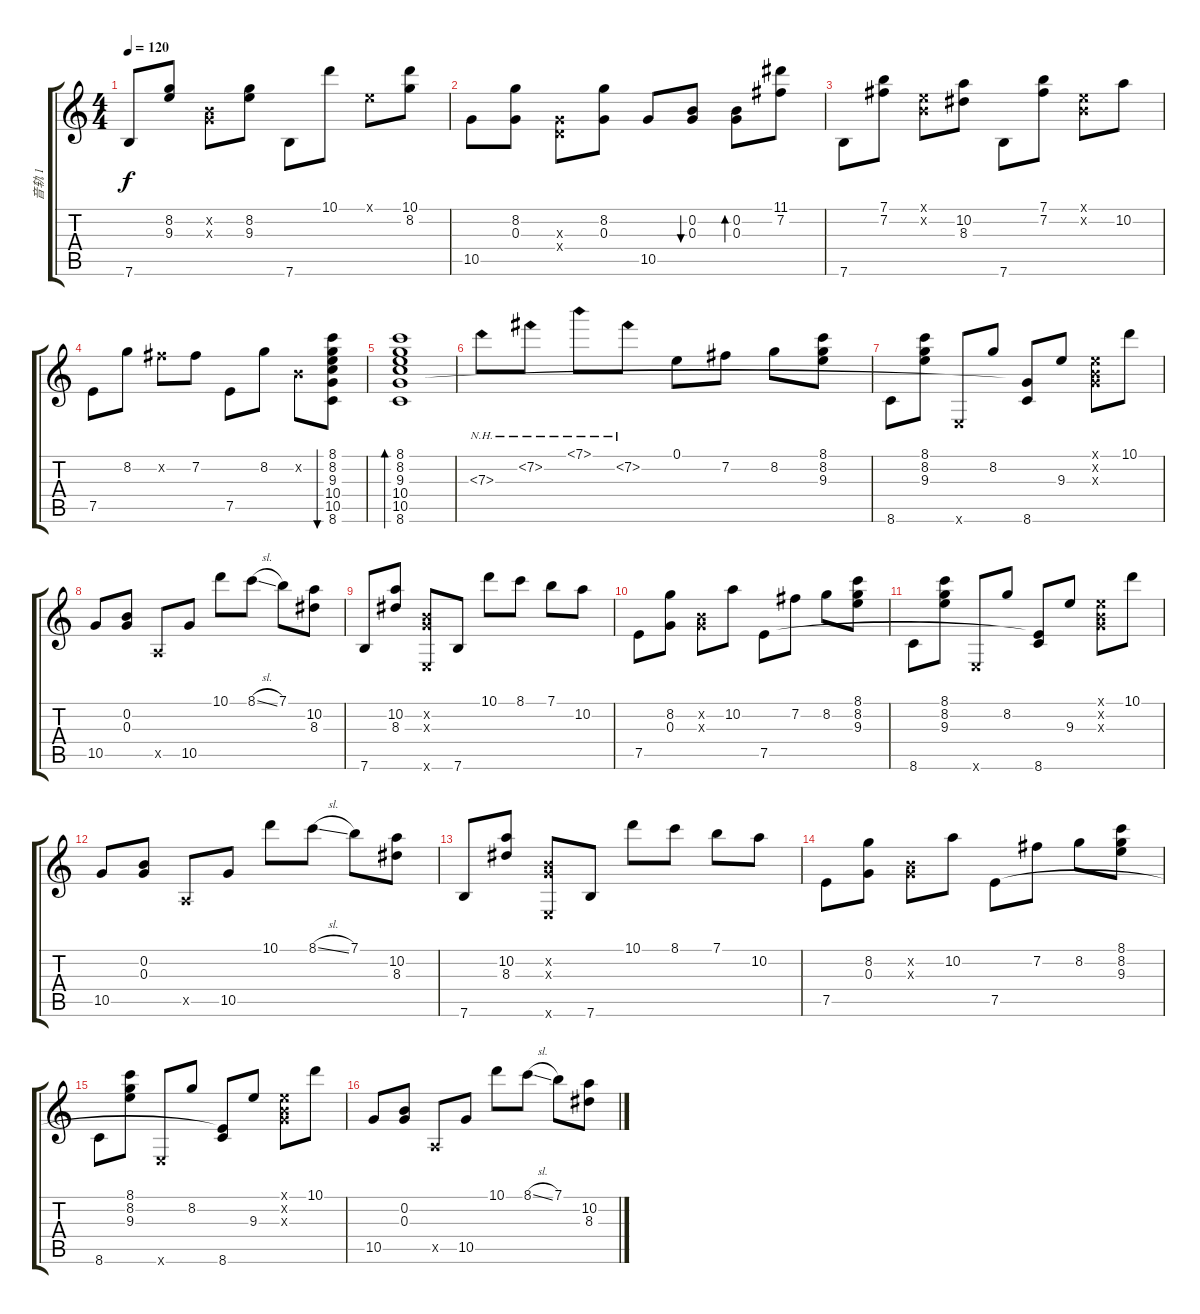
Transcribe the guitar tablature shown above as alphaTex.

\track ("音轨 1" "音轨 1") {instrument acousticguitarsteel}
\staff {score tabs}
\tuning (E4 B3 G3 D3 A2 E2) {hide}
\ts (4 4)
\tempo 120
\clef g2
\ks c
7.6.8{dy f} (8.2 9.3).8 (0.2{x} 0.3{x}).8 (8.2 9.3).8 7.6.8 10.1.8 0.1{x}.8 (10.1 8.2).8 |
10.5.8 (8.2 0.3).8 (0.3{x} 0.4{x}).8 (8.2 0.3).8 10.5.8 (0.2 0.3).8{bu 120} (0.2 0.3).8{bd 120} (11.1 7.2).8 |
7.6.8 (7.1 7.2).8 (0.1{x} 0.2{x}).8 (10.2 8.3).8 7.6.8 (7.1 7.2).8 (0.1{x} 0.2{x}).8 10.2.8 |
7.5.8 8.2.8 7.2{x}.8 7.2.8 7.5.8 8.2.8 0.2{x}.8 (8.1 8.2 9.3 10.4 10.5 8.6).8{bu 120} |
(8.1 8.2 9.3 10.4 10.5 8.6).1{bd 120} |
7.3{nh}.8 7.2{nh}.8 7.1{nh}.8 7.2{nh}.8 0.1.8 7.2.8 8.2.8 (8.1 8.2 9.3).8 |
8.6.8 (8.1 8.2 9.3).8 0.6{x}.8 8.2.8 (10.5{t} 8.6).8 9.3.8 (0.1{x} 0.2{x} 0.3{x}).8 10.1.8 |
10.5.8 (0.2 0.3).8 0.5{x}.8 10.5.8 10.1.8 8.1{sl}.8 7.1.8 (10.2 8.3).8 |
7.6.8 (10.2 8.3).8 (0.2{x} 0.3{x} 0.6{x}).8 7.6.8 10.1.8 8.1.8 7.1.8 10.2.8 |
7.5.8 (8.2 0.3).8 (0.2{x} 0.3{x}).8 10.2.8 7.5.8 7.2.8 8.2.8 (8.1 8.2 9.3).8 |
8.6.8 (8.1 8.2 9.3).8 0.6{x}.8 8.2.8 (7.5{t} 8.6).8 9.3.8 (0.1{x} 0.2{x} 0.3{x}).8 10.1.8 |
10.5.8 (0.2 0.3).8 0.5{x}.8 10.5.8 10.1.8 8.1{sl}.8 7.1.8 (10.2 8.3).8 |
7.6.8 (10.2 8.3).8 (0.2{x} 0.3{x} 0.6{x}).8 7.6.8 10.1.8 8.1.8 7.1.8 10.2.8 |
7.5.8 (8.2 0.3).8 (0.2{x} 0.3{x}).8 10.2.8 7.5.8 7.2.8 8.2.8 (8.1 8.2 9.3).8 |
8.6.8 (8.1 8.2 9.3).8 0.6{x}.8 8.2.8 (7.5{t} 8.6).8 9.3.8 (0.1{x} 0.2{x} 0.3{x}).8 10.1.8 |
10.5.8 (0.2 0.3).8 0.5{x}.8 10.5.8 10.1.8 8.1{sl}.8 7.1.8 (10.2 8.3).8
